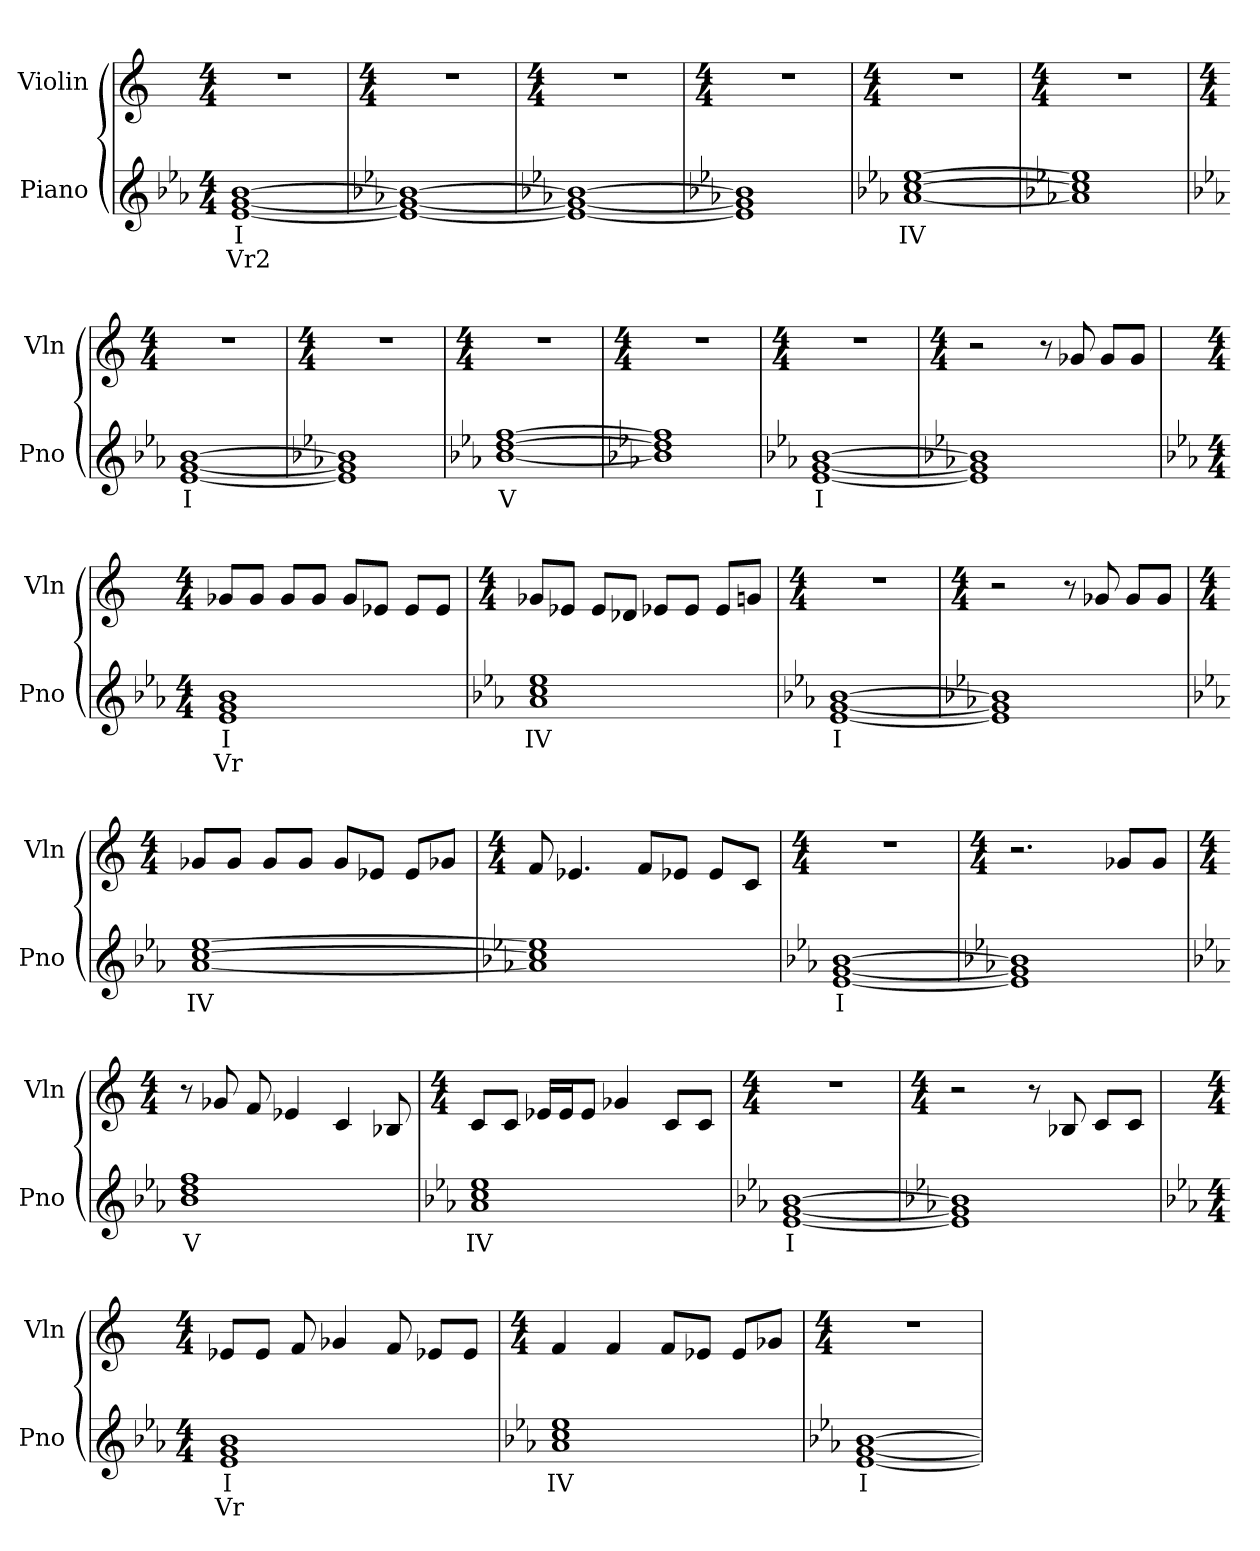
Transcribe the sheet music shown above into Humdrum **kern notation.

**kern	**text	**text	**kern
*part2	*part2	*part2	*part1
*staff2	*staff2	*staff2	*staff1
*I"Piano	*	*	*I"Violin
*I'Pno	*	*	*I'Vln
*k[b-e-a-]	*	*	*
*E-:	*	*	*
*M4/4	*	*	*M4/4
=	=	=	=
[1e- [1g [1b-	I	Vr2	1r
=	=	=	=
*k[b-e-a-]	*	*	*
*E-:	*	*	*
*	*	*	*M4/4
1e-_ 1g_ 1b-_	.	.	1r
=	=	=	=
*k[b-e-a-]	*	*	*
*E-:	*	*	*
*	*	*	*M4/4
1e-_ 1g_ 1b-_	.	.	1r
=	=	=	=
*k[b-e-a-]	*	*	*
*E-:	*	*	*
*	*	*	*M4/4
1e-] 1g] 1b-]	.	.	1r
=	=	=	=
*k[b-e-a-]	*	*	*
*E-:	*	*	*
*	*	*	*M4/4
[1a- [1cc [1ee-	IV	.	1r
=	=	=	=
*k[b-e-a-]	*	*	*
*E-:	*	*	*
*	*	*	*M4/4
1a-] 1cc] 1ee-]	.	.	1r
=	=	=	=
*k[b-e-a-]	*	*	*
*E-:	*	*	*
*	*	*	*M4/4
[1e- [1g [1b-	I	.	1r
=	=	=	=
*k[b-e-a-]	*	*	*
*E-:	*	*	*
*	*	*	*M4/4
1e-] 1g] 1b-]	.	.	1r
=	=	=	=
*k[b-e-a-]	*	*	*
*E-:	*	*	*
*	*	*	*M4/4
[1b- [1dd [1ff	V	.	1r
=	=	=	=
*k[b-e-a-]	*	*	*
*E-:	*	*	*
*	*	*	*M4/4
1b-] 1dd] 1ff]	.	.	1r
=	=	=	=
*k[b-e-a-]	*	*	*
*E-:	*	*	*
*	*	*	*M4/4
[1e- [1g [1b-	I	.	1r
=	=	=	=
*k[b-e-a-]	*	*	*
*E-:	*	*	*
*	*	*	*M4/4
1e-] 1g] 1b-]	.	.	2r
.	.	.	8r
.	.	.	8g-X
.	.	.	8g-L
.	.	.	8g-J
=	=	=	=
*k[b-e-a-]	*	*	*
*E-:	*	*	*
*M4/4	*	*	*M4/4
1e- 1g 1b-	I	Vr	8g-XL
.	.	.	8g-J
.	.	.	8g-L
.	.	.	8g-J
.	.	.	8g-L
.	.	.	8e-XJ
.	.	.	8e-L
.	.	.	8e-J
=	=	=	=
*k[b-e-a-]	*	*	*
*E-:	*	*	*
*	*	*	*M4/4
1a- 1cc 1ee-	IV	.	8g-XL
.	.	.	8e-XJ
.	.	.	8e-L
.	.	.	8d-XJ
.	.	.	8e-XL
.	.	.	8e-J
.	.	.	8e-L
.	.	.	8gnJ
=	=	=	=
*k[b-e-a-]	*	*	*
*E-:	*	*	*
*	*	*	*M4/4
[1e- [1g [1b-	I	.	1r
=	=	=	=
*k[b-e-a-]	*	*	*
*E-:	*	*	*
*	*	*	*M4/4
1e-] 1g] 1b-]	.	.	2r
.	.	.	8r
.	.	.	8g-X
.	.	.	8g-L
.	.	.	8g-J
=	=	=	=
*k[b-e-a-]	*	*	*
*E-:	*	*	*
*	*	*	*M4/4
[1a- [1cc [1ee-	IV	.	8g-XL
.	.	.	8g-J
.	.	.	8g-L
.	.	.	8g-J
.	.	.	8g-L
.	.	.	8e-XJ
.	.	.	8e-L
.	.	.	8g-XJ
=	=	=	=
*k[b-e-a-]	*	*	*
*E-:	*	*	*
*	*	*	*M4/4
1a-] 1cc] 1ee-]	.	.	8f
.	.	.	4.e-X
.	.	.	8fL
.	.	.	8e-XJ
.	.	.	8e-L
.	.	.	8cJ
=	=	=	=
*k[b-e-a-]	*	*	*
*E-:	*	*	*
*	*	*	*M4/4
[1e- [1g [1b-	I	.	1r
=	=	=	=
*k[b-e-a-]	*	*	*
*E-:	*	*	*
*	*	*	*M4/4
1e-] 1g] 1b-]	.	.	2.r
.	.	.	8g-XL
.	.	.	8g-J
=	=	=	=
*k[b-e-a-]	*	*	*
*E-:	*	*	*
*	*	*	*M4/4
1b- 1dd 1ff	V	.	8r
.	.	.	8g-X
.	.	.	8f
.	.	.	4e-X
.	.	.	4c
.	.	.	8B-X
=	=	=	=
*k[b-e-a-]	*	*	*
*E-:	*	*	*
*	*	*	*M4/4
1a- 1cc 1ee-	IV	.	8cL
.	.	.	8cJ
.	.	.	16e-XLL
.	.	.	16e-J
.	.	.	8e-J
.	.	.	4g-X
.	.	.	8cL
.	.	.	8cJ
=	=	=	=
*k[b-e-a-]	*	*	*
*E-:	*	*	*
*	*	*	*M4/4
[1e- [1g [1b-	I	.	1r
=	=	=	=
*k[b-e-a-]	*	*	*
*E-:	*	*	*
*	*	*	*M4/4
1e-] 1g] 1b-]	.	.	2r
.	.	.	8r
.	.	.	8B-X
.	.	.	8cL
.	.	.	8cJ
=	=	=	=
*k[b-e-a-]	*	*	*
*E-:	*	*	*
*M4/4	*	*	*M4/4
1e- 1g 1b-	I	Vr	8e-XL
.	.	.	8e-J
.	.	.	8f
.	.	.	4g-X
.	.	.	8f
.	.	.	8e-XL
.	.	.	8e-J
=	=	=	=
*k[b-e-a-]	*	*	*
*E-:	*	*	*
*	*	*	*M4/4
1a- 1cc 1ee-	IV	.	4f
.	.	.	4f
.	.	.	8fL
.	.	.	8e-XJ
.	.	.	8e-L
.	.	.	8g-XJ
=	=	=	=
*k[b-e-a-]	*	*	*
*E-:	*	*	*
*	*	*	*M4/4
[1e- [1g [1b-	I	.	1r
=	=	=	=
*-	*-	*-	*-
